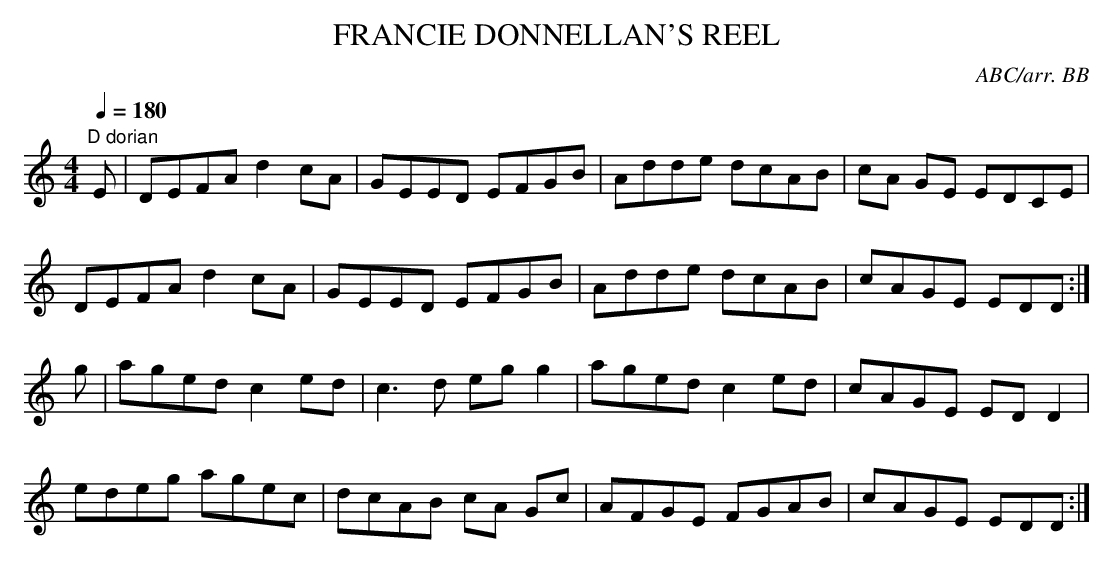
X:1
T:FRANCIE DONNELLAN'S REEL
C:ABC/arr. BB
Q:1/4=180
M:4/4
K:C
"D dorian"
E|DEFA d2cA|GEED EFGB|Adde dcAB|cA GE EDCE|
DEFA d2cA|GEED EFGB|Adde dcAB|cAGE EDD :|
g|aged c2ed|c3d egg2|aged c2ed|cAGE EDD2|
edeg agec|dcAB cA Gc|AFGE FGAB|cAGE EDD:|
